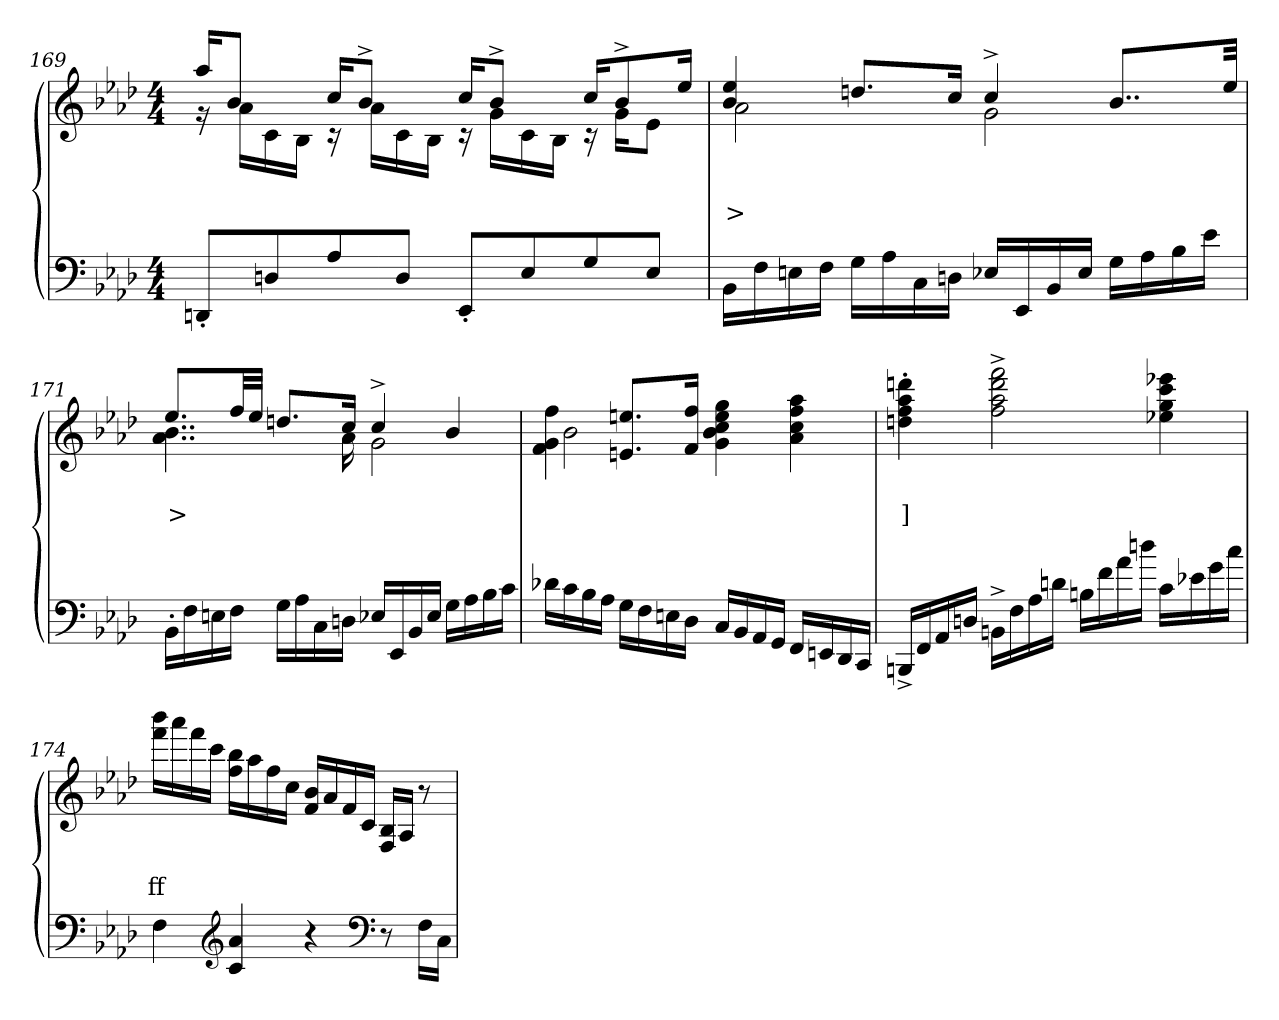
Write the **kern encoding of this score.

**kern	**kern	**text	**text
*part2	*part1	*part1	*part1
*staff2	*staff1	*staff1	*staff1
*clefF4	*clefG2	*	*
*k[b-e-a-d-]	*k[b-e-a-d-]	*	*
*M4/4	*M4/4	*	*
=169	=169	=169	=169
*	*^	*	*
8DDn'>L	16aa-KL	16r	.	.
.	8b-J	16a-LL	.	.
8Dn	.	16c	.	.
.	16ryy	16B-JJ	.	.
8A-	16ccKL	16r	.	.
.	8b-^>J	16a-LL	.	.
8DJ	.	16c	.	.
.	16ryy	16B-JJ	.	.
8EE-'>L	16ccKL	16r	.	.
.	8b-^>J	16gLL	.	.
8E-	.	16c	.	.
.	16ryy	16B-JJ	.	.
8G	16ccKL	16r	.	.
.	8b-^>	16gKL	.	.
8E-J	.	8e-J	.	.
.	16ee-Jk	.	.	.
=170	=170	=170	=170	=170
16BB-LL	4ee- 4b-	2a-	.	>
16F	.	.	.	.
16En	.	.	.	.
16FJJ	.	.	.	.
16GLL	8.ddnL	.	.	.
16A-	.	.	.	.
16C	.	.	.	.
16DnJJ	16ccJk	.	.	.
16E-XLL	4cc^>	2g	.	.
16EE-	.	.	.	.
16BB-	.	.	.	.
16E-JJ	.	.	.	.
16GLL	8..b-L	.	.	.
16A-	.	.	.	.
16B-	.	.	.	.
16e-JJ	.	.	.	.
.	32ee-Jkk	.	.	.
=171	=171	=171	=171	=171
16BB-'>LL	8.ee-L	4..b- 4..a-	.	>
16F	.	.	.	.
16En	.	.	.	.
16FJJ	32ffLL	.	.	.
.	32ee-JJJ	.	.	.
16GLL	8.ddnL	.	.	.
16A-	.	.	.	.
16C	.	.	.	.
16DnJJ	16ccJk	16a-	.	.
16E-XLL	4cc^>	2g	.	.
16EE-	.	.	.	.
16BB-	.	.	.	.
16E-JJ	.	.	.	.
16GLL	4b-	.	.	.
16A-	.	.	.	.
16B-	.	.	.	.
16cJJ	.	.	.	.
=172	=172	=172	=172	=172
16d-XLL	4ff\ 4g\ 4f\	16ryy	.	.
16c	.	2b-	.	.
16B-	.	.	.	.
16A-JJ	.	.	.	.
16GLL	8.een 8.enL	.	.	.
16F	.	.	.	.
16En	.	.	.	.
16D-JJ	16ff 16fJk	.	.	.
16CLL	4gg\ 4ee\ 4cc\ 4b-\ 4g\	.	.	.
16BB-	.	4..ryy	.	.
16AA-	.	.	.	.
16GGJJ	.	.	.	.
16FFLL	4aa- 4ff 4cc 4a-	.	.	.
16EEn	.	.	.	.
16DD-	.	.	.	.
16CCJJ	.	.	.	.
*	*v	*v	*	*
=173	=173	=173	=173
16BBBn^>LL	4dddn'> 4aa-'> 4ff'> 4ddn'>	.	]
16FF	.	.	.
16AA-	.	.	.
16DnJJ	.	.	.
16BBn^>LL	2fff^> 2ddd^> 2aa-^> 2ff^>	.	.
16F	.	.	.
16A-	.	.	.
16dnJJ	.	.	.
16BnLL	.	.	.
16f	.	.	.
16a-	.	.	.
16ddnJJ	.	.	.
16cLL	4eee-X\ 4ccc\ 4gg\ 4ee-X\	.	.
16e-X	.	.	.
16g	.	.	.
16ccJJ	.	.	.
=174	=174	=174	=174
4F	16bbb- 16fffLL	.	ff
.	16aaa-	.	.
.	16fff	.	.
.	16cccJJ	.	.
*clefG2	*	*	*
4a- 4c	16bb- 16ffLL	.	.
.	16aa-	.	.
.	16ff	.	.
.	16ccJJ	.	.
4r	16b- 16fLL	.	.
.	16a-	.	.
.	16f	.	.
.	16cJJ	.	.
*clefF4	*	*	*
8r	16B- 16FLL	.	.
.	16A-JJ	.	.
16FLL	8r	.	.
16CJJ	.	.	.
=	=	=	=
*-	*-	*-	*-
